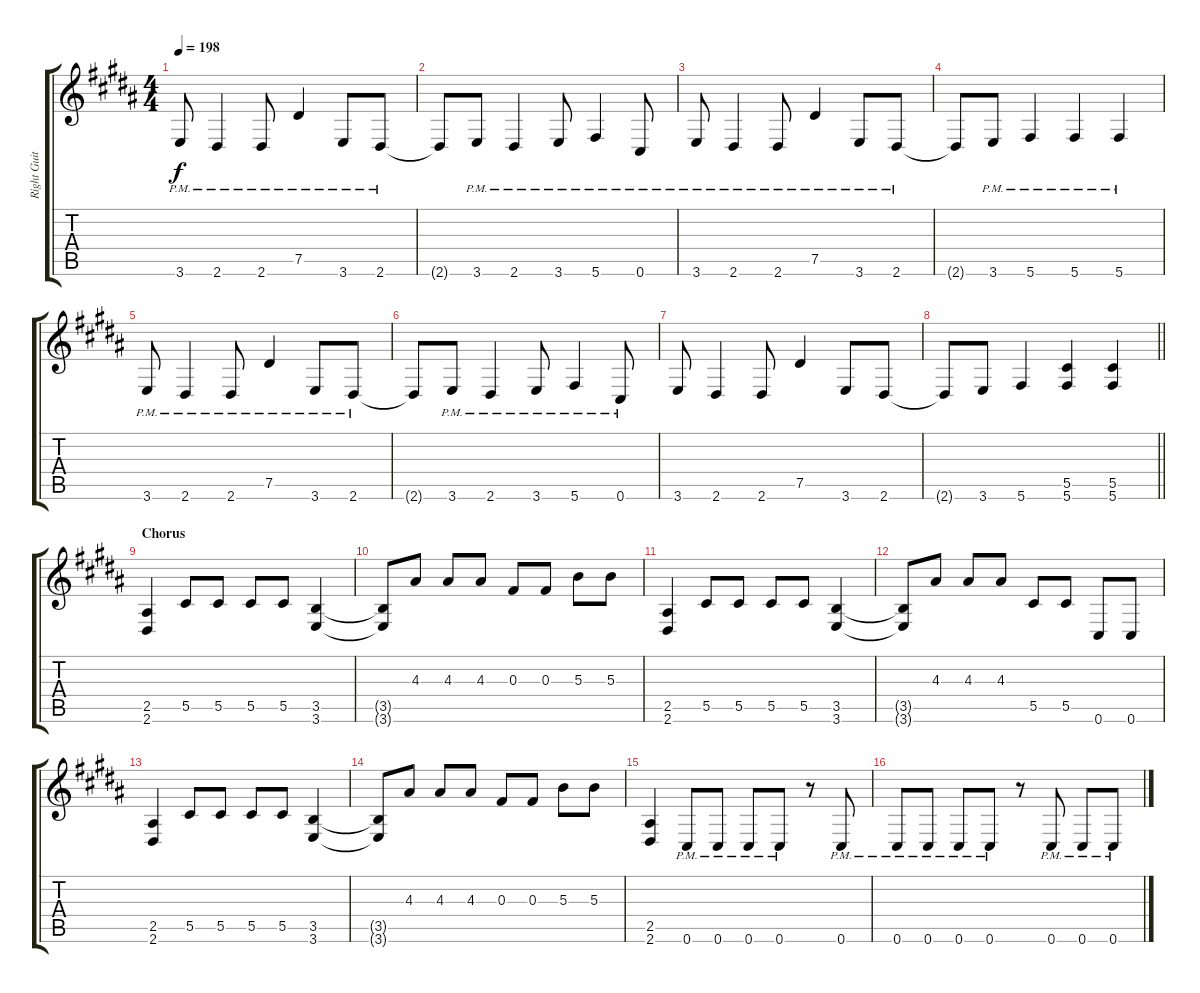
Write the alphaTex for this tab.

\track ("Right Guitar" "Right Guit") {instrument distortionguitar}
\staff {score tabs}
\tuning (Eb4 Bb3 Gb3 Db3 Ab2 Db2) {hide}
\ts (4 4)
\tempo 198
\clef g2
\ks b
3.6{pm}.8{dy f} 2.6{pm}.4 2.6{pm}.8 7.5{pm}.4 3.6{pm}.8 2.6{pm}.8 |
2.6{t}.8 3.6{pm}.8 2.6{pm}.4 3.6{pm}.8 5.6{pm}.4 0.6{pm}.8 |
3.6{pm}.8 2.6{pm}.4 2.6{pm}.8 7.5{pm}.4 3.6{pm}.8 2.6{pm}.8 |
2.6{t}.8 3.6{pm}.8 5.6{pm}.4 5.6{pm}.4 5.6{pm}.4 |
3.6{pm}.8 2.6{pm}.4 2.6{pm}.8 7.5{pm}.4 3.6{pm}.8 2.6{pm}.8 |
2.6{t}.8 3.6{pm}.8 2.6{pm}.4 3.6{pm}.8 5.6{pm}.4 0.6{pm}.8 |
3.6.8 2.6.4 2.6.8 7.5.4 3.6.8 2.6.8 |
\barLineRight lightlight
2.6{t}.8 3.6.8 5.6.4 (5.5 5.6).4 (5.5 5.6).4 |
\section ("" "Chorus")
(2.5 2.6).4 5.5.8 5.5.8 5.5.8 5.5.8 (3.5 3.6).4 |
(3.5{t} 3.6{t}).8 4.3.8 4.3.8 4.3.8 0.3.8 0.3.8 5.3.8 5.3.8 |
(2.5 2.6).4 5.5.8 5.5.8 5.5.8 5.5.8 (3.5 3.6).4 |
(3.5{t} 3.6{t}).8 4.3.8 4.3.8 4.3.8 5.5.8 5.5.8 0.6.8 0.6.8 |
(2.5 2.6).4 5.5.8 5.5.8 5.5.8 5.5.8 (3.5 3.6).4 |
(3.5{t} 3.6{t}).8 4.3.8 4.3.8 4.3.8 0.3.8 0.3.8 5.3.8 5.3.8 |
(2.5 2.6).4 0.6{pm}.8 0.6{pm}.8 0.6{pm}.8 0.6{pm}.8 r.8 0.6{pm}.8 |
0.6{pm}.8 0.6{pm}.8 0.6{pm}.8 0.6{pm}.8 r.8 0.6{pm}.8 0.6{pm}.8 0.6{pm}.8
